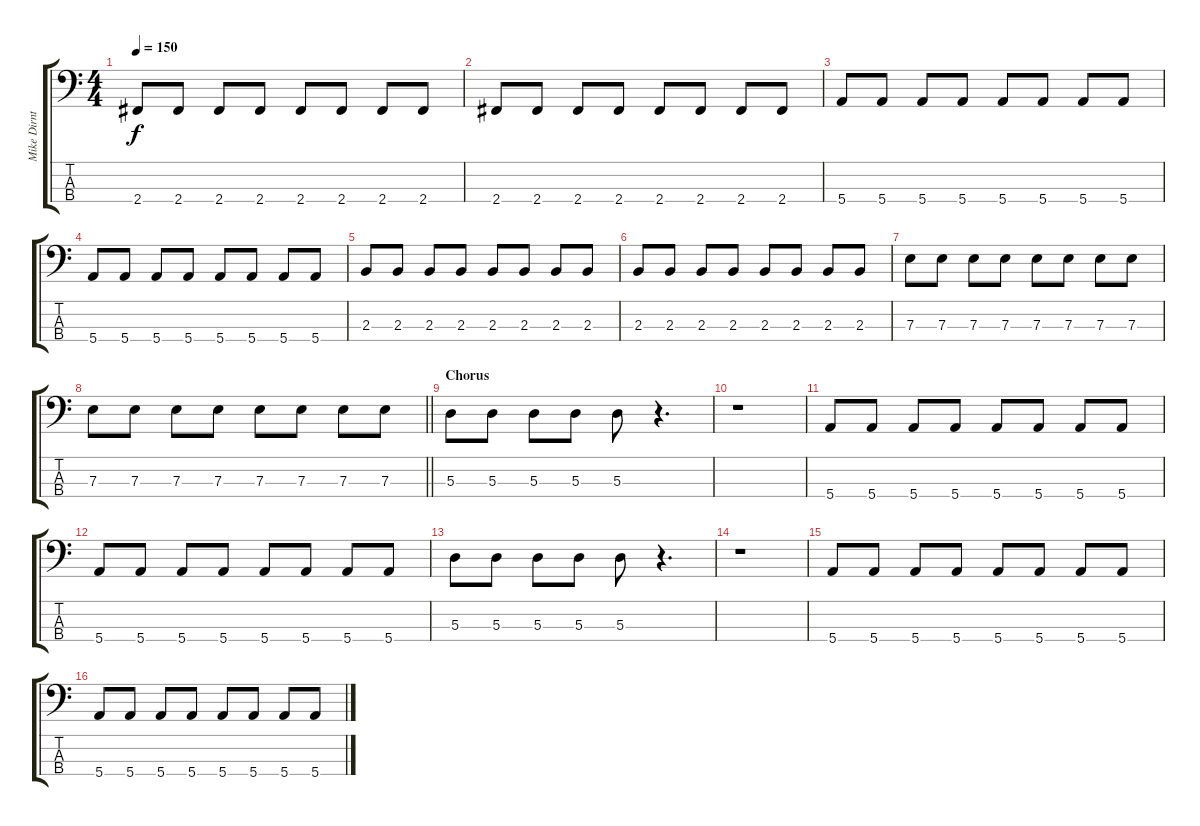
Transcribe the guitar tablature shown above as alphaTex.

\track ("Mike Dirnt (Bass)" "Mike Dirnt") {instrument electricbasspick}
\staff {score tabs}
\tuning (G2 D2 A1 E1) {hide}
\ts (4 4)
\tempo 150
\clef f4
\ks c
2.4.8{dy f} 2.4.8 2.4.8 2.4.8 2.4.8 2.4.8 2.4.8 2.4.8 |
2.4.8 2.4.8 2.4.8 2.4.8 2.4.8 2.4.8 2.4.8 2.4.8 |
5.4.8 5.4.8 5.4.8 5.4.8 5.4.8 5.4.8 5.4.8 5.4.8 |
5.4.8 5.4.8 5.4.8 5.4.8 5.4.8 5.4.8 5.4.8 5.4.8 |
2.3.8 2.3.8 2.3.8 2.3.8 2.3.8 2.3.8 2.3.8 2.3.8 |
2.3.8 2.3.8 2.3.8 2.3.8 2.3.8 2.3.8 2.3.8 2.3.8 |
7.3.8 7.3.8 7.3.8 7.3.8 7.3.8 7.3.8 7.3.8 7.3.8 |
\barLineRight lightlight
7.3.8 7.3.8 7.3.8 7.3.8 7.3.8 7.3.8 7.3.8 7.3.8 |
\section ("" "Chorus")
5.3.8 5.3.8 5.3.8 5.3.8 5.3.8 r.4{d} |
r.1 |
5.4.8 5.4.8 5.4.8 5.4.8 5.4.8 5.4.8 5.4.8 5.4.8 |
5.4.8 5.4.8 5.4.8 5.4.8 5.4.8 5.4.8 5.4.8 5.4.8 |
5.3.8 5.3.8 5.3.8 5.3.8 5.3.8 r.4{d} |
r.1 |
5.4.8 5.4.8 5.4.8 5.4.8 5.4.8 5.4.8 5.4.8 5.4.8 |
5.4.8 5.4.8 5.4.8 5.4.8 5.4.8 5.4.8 5.4.8 5.4.8
